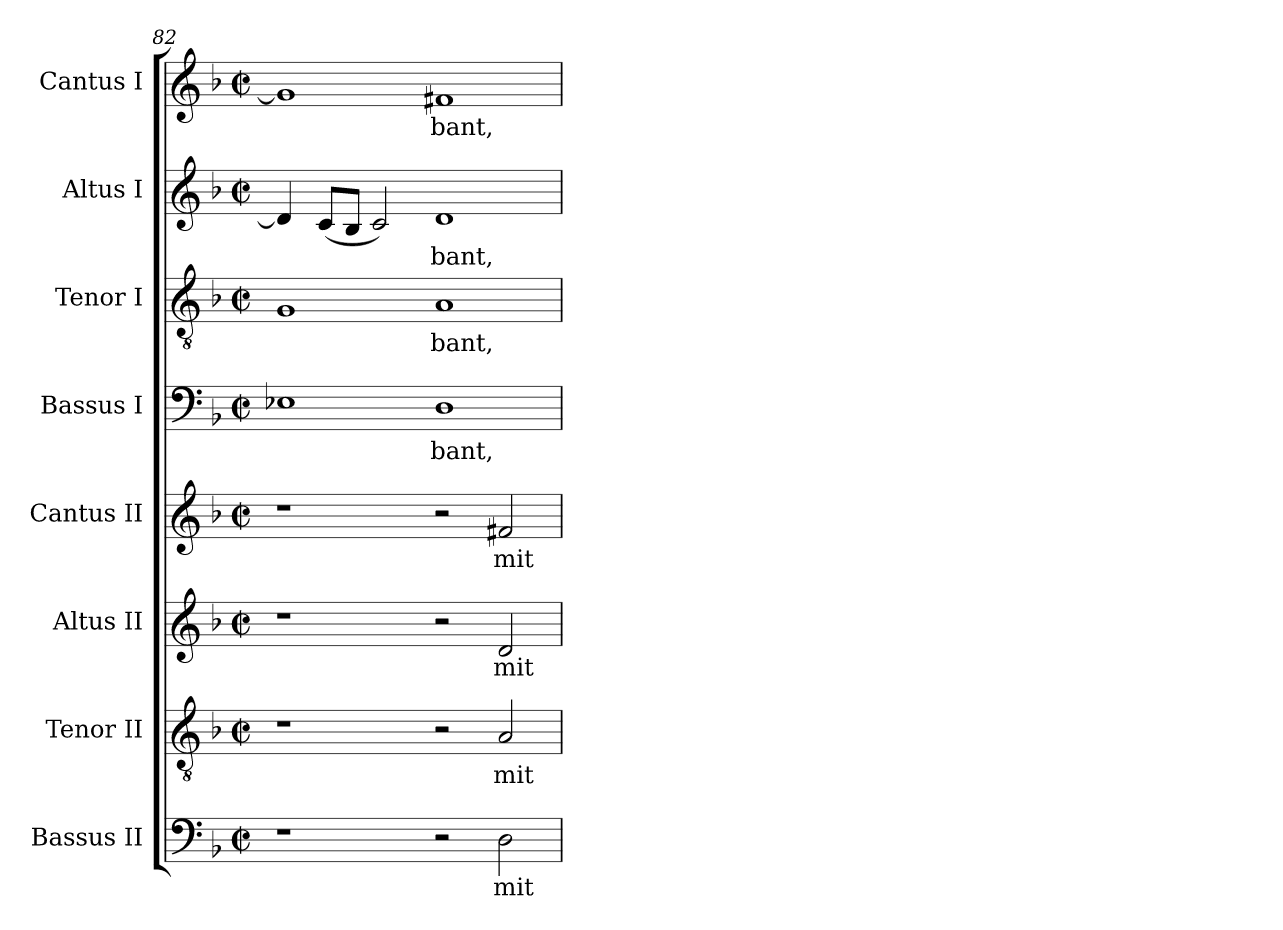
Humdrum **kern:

**kern	**text	**kern	**text	**kern	**text	**kern	**text	**kern	**text	**kern	**text	**kern	**text	**kern	**text
*part8	*part8	*part7	*part7	*part6	*part6	*part5	*part5	*part4	*part4	*part3	*part3	*part2	*part2	*part1	*part1
*staff8	*staff8	*staff7	*staff7	*staff6	*staff6	*staff5	*staff5	*staff4	*staff4	*staff3	*staff3	*staff2	*staff2	*staff1	*staff1
*I"Bassus II	*	*I"Tenor II	*	*I"Altus II	*	*I"Cantus II	*	*I"Bassus I	*	*I"Tenor I	*	*I"Altus I	*	*I"Cantus I	*
*I'Bassus II	*	*I'Tenor II	*	*I'Altus II	*	*I'Cantus II	*	*I'Bassus I	*	*I'Tenor I	*	*I'Altus I	*	*I'Cantus I	*
*clefF4	*	*clefGv2	*	*clefG2	*	*clefG2	*	*clefF4	*	*clefGv2	*	*clefG2	*	*clefG2	*
*k[b-]	*	*k[b-]	*	*k[b-]	*	*k[b-]	*	*k[b-]	*	*k[b-]	*	*k[b-]	*	*k[b-]	*
*F:	*	*F:	*	*F:	*	*F:	*	*F:	*	*F:	*	*F:	*	*F:	*
*M2/2	*	*M2/2	*	*M2/2	*	*M2/2	*	*M2/2	*	*M2/2	*	*M2/2	*	*M2/2	*
*met(c|)	*	*met(c|)	*	*met(c|)	*	*met(c|)	*	*met(c|)	*	*met(c|)	*	*met(c|)	*	*met(c|)	*
=82	=82	=82	=82	=82	=82	=82	=82	=82	=82	=82	=82	=82	=82	=82	=82
!	!	!	!	!	!	!	!	!	!LO:LY:b:cj	!	!LO:LY:b:cj	!	!LO:LY:b:cj	!	!LO:LY:b:cj
1r	.	1r	.	1r	.	1r	.	1E-X	--	1G	.	4d/]	.	1g]	--
!	!	!	!	!	!	!	!	!	!	!	!	!	!LO:LY:b:cj	!	!
.	.	.	.	.	.	.	.	.	.	.	.	(<8c/L	.	.	.
!	!	!	!	!	!	!	!	!	!	!	!	!	!LO:LY:b:cj	!	!
.	.	.	.	.	.	.	.	.	.	.	.	8B-/J	.	.	.
!	!	!	!	!	!	!	!	!	!	!	!	!	!LO:LY:b:cj	!	!
.	.	.	.	.	.	.	.	.	.	.	.	2c/)	.	.	.
!	!	!	!	!	!	!	!	!	!LO:LY:b:cj	!	!LO:LY:b:cj	!	!LO:LY:b:cj	!	!LO:LY:b:cj
2r	.	2r	.	2r	.	2r	.	1D	-bant,	1A	bant,	1d	bant,	1f#X	-bant,
!	!LO:LY:b:cj	!	!LO:LY:b:cj	!	!LO:LY:b:cj	!	!LO:LY:b:cj	!	!	!	!	!	!	!	!
2D\	mit-	2A/	mit	2d/	mit	2f#X/	mit-	.	.	.	.	.	.	.	.
=	=	=	=	=	=	=	=	=	=	=	=	=	=	=	=
*-	*-	*-	*-	*-	*-	*-	*-	*-	*-	*-	*-	*-	*-	*-	*-
